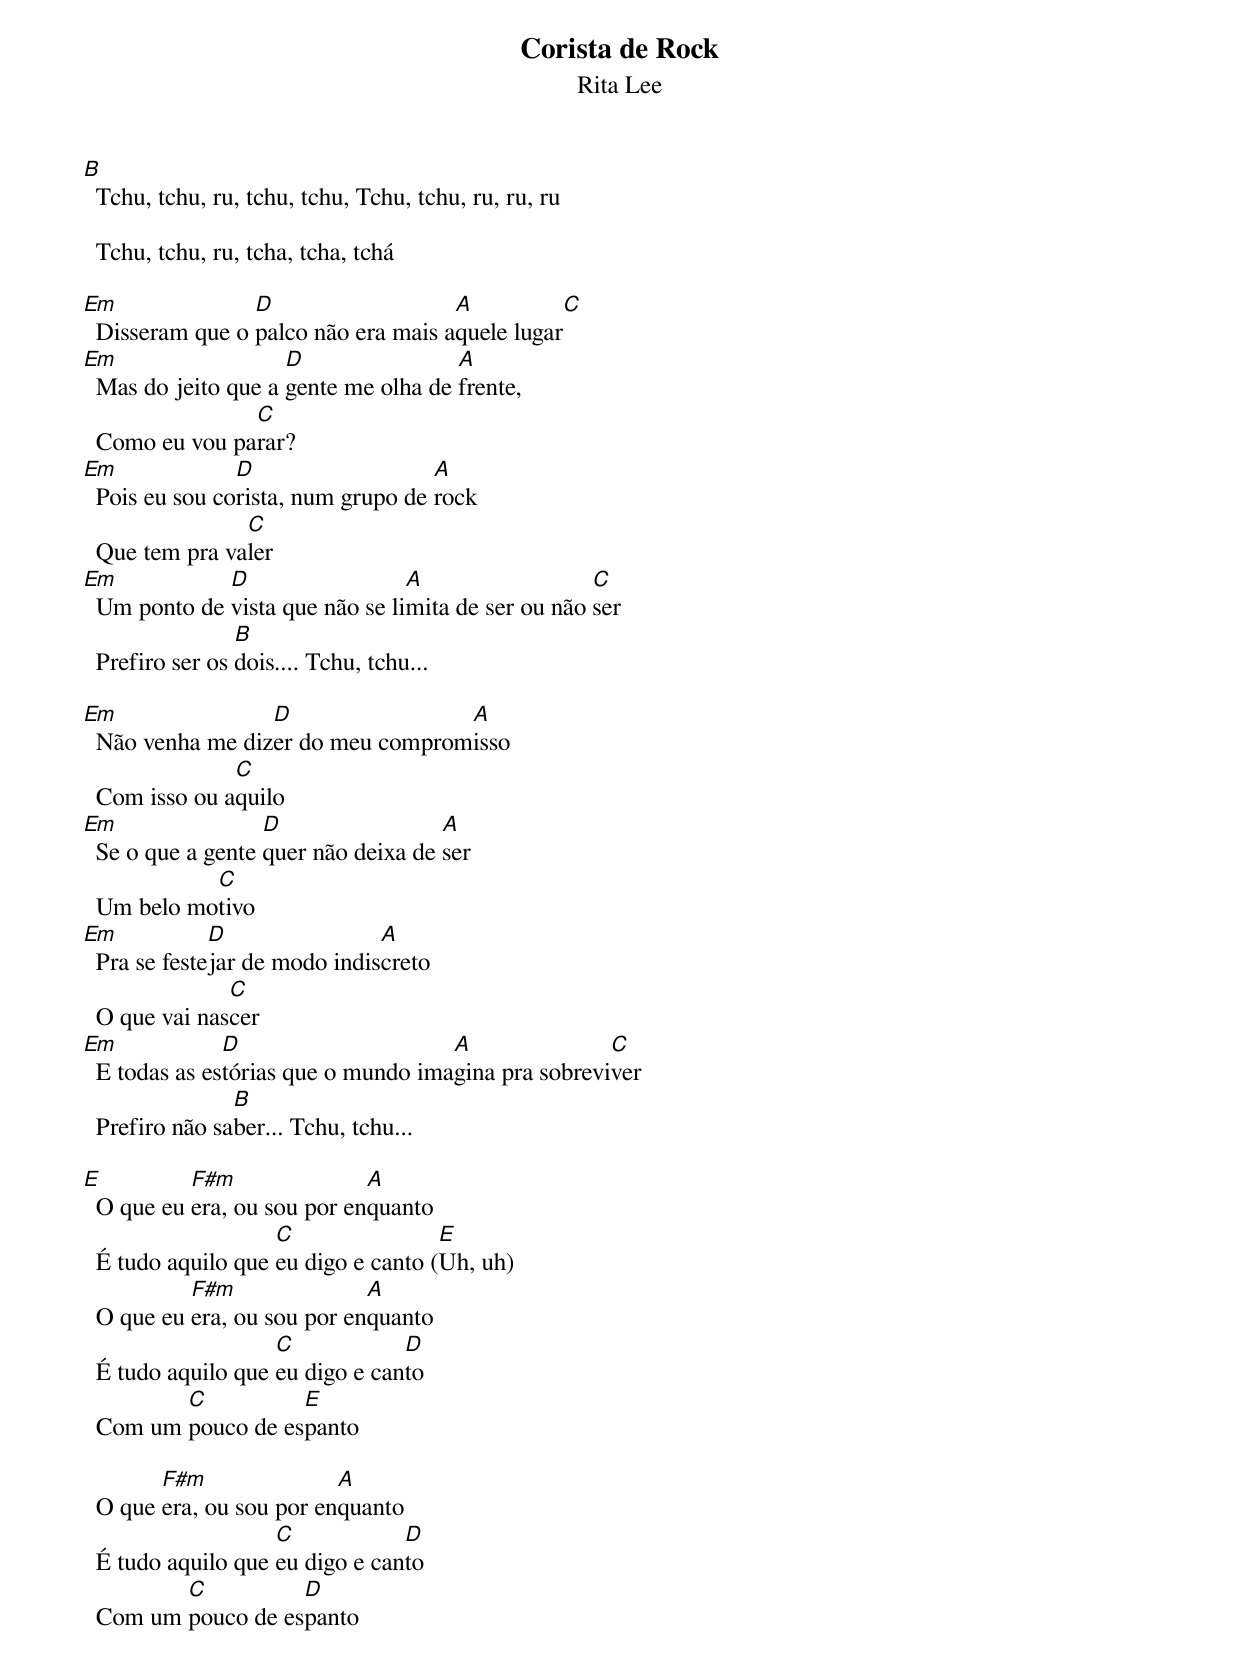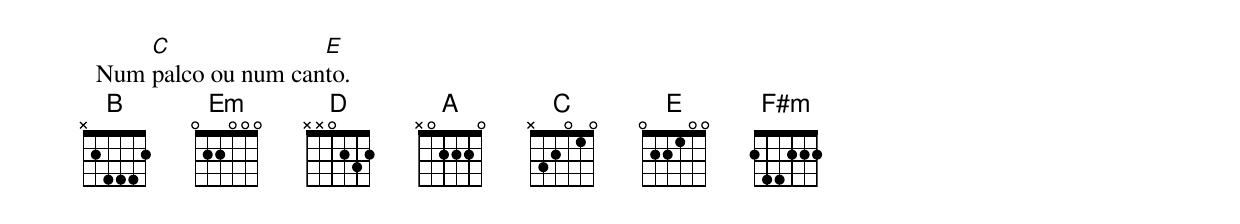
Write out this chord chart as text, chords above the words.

Corista de Rock
Rita Lee

B
  Tchu, tchu, ru, tchu, tchu, Tchu, tchu, ru, ru, ru

  Tchu, tchu, ru, tcha, tcha, tchá

Em               D                   A              C
  Disseram que o palco não era mais aquele lugar
Em                   D                A
  Mas do jeito que a gente me olha de frente,
                C
  Como eu vou parar?
Em              D                   A
  Pois eu sou corista, num grupo de rock
                C
  Que tem pra valer
Em            D                  A                  C
  Um ponto de vista que não se limita de ser ou não ser
                 B
  Prefiro ser os dois.... Tchu, tchu...

Em                D                A
  Não venha me dizer do meu compromisso
               C
  Com isso ou aquilo
Em                 D                 A
  Se o que a gente quer não deixa de ser
            C
  Um belo motivo
Em            D                A
  Pra se festejar de modo indiscreto
               C
  O que vai nascer
Em             D                     A               C
  E todas as estórias que o mundo imagina pra sobreviver
                B
  Prefiro não saber... Tchu, tchu...

E          F#m               A
  O que eu era, ou sou por enquanto
                    C                E
  É tudo aquilo que eu digo e canto (Uh, uh)
           F#m               A
  O que eu era, ou sou por enquanto
                    C            D
  É tudo aquilo que eu digo e canto
         C          E
  Com um pouco de espanto

        F#m               A
  O que era, ou sou por enquanto
                    C            D
  É tudo aquilo que eu digo e canto
         C          D
  Com um pouco de espanto
      C               E
  Num palco ou num canto.
